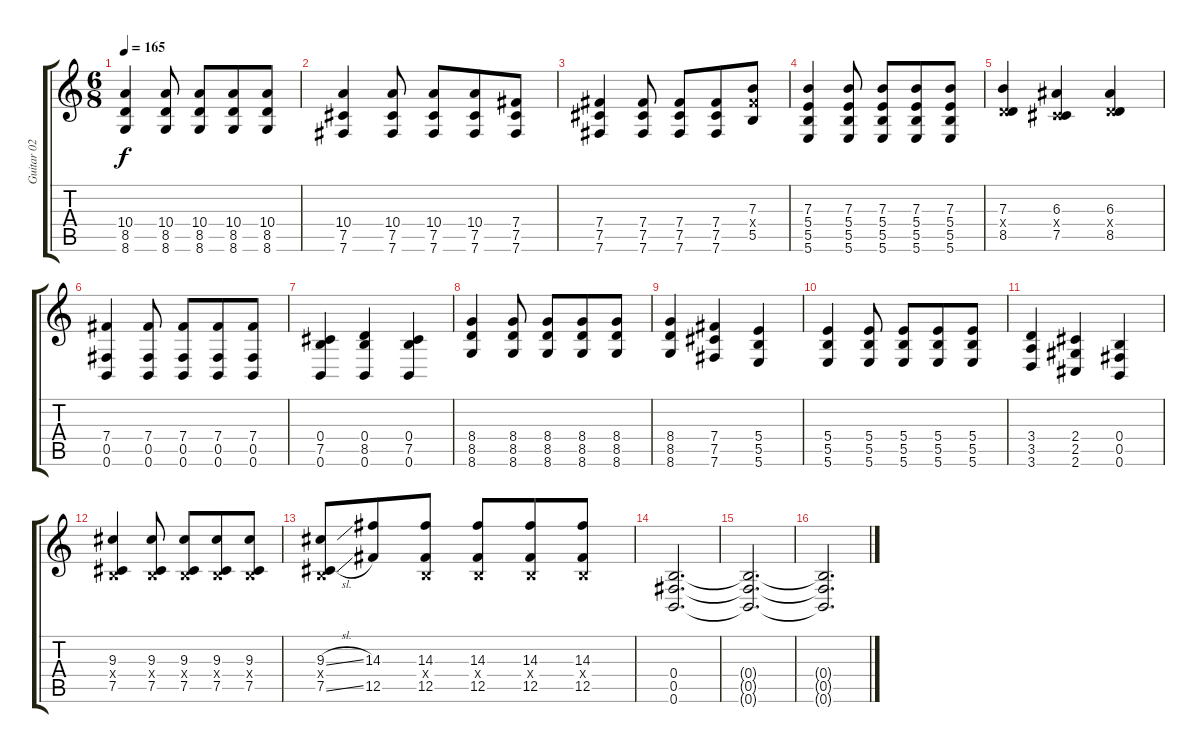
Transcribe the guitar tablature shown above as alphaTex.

\track ("Guitar 02" "Guitar 02") {instrument overdrivenguitar}
\staff {score tabs}
\tuning (Db4 Ab3 E3 B2 Gb2 B1) {hide}
\ts (6 8)
\tempo 165
\clef g2
\ks c
(10.4 8.5 8.6).4{dy f} (10.4 8.5 8.6).8 (10.4 8.5 8.6).8 (10.4 8.5 8.6).8 (10.4 8.5 8.6).8 |
(10.4 7.5 7.6).4 (10.4 7.5 7.6).8 (10.4 7.5 7.6).8 (10.4 7.5 7.6).8 (7.4 7.5 7.6).8 |
(7.4 7.5 7.6).4 (7.4 7.5 7.6).8 (7.4 7.5 7.6).8 (7.4 7.5 7.6).8 (7.3 7.4{x} 5.5).8 |
(7.3 5.4 5.5 5.6).4 (7.3 5.4 5.5 5.6).8 (7.3 5.4 5.5 5.6).8 (7.3 5.4 5.5 5.6).8 (7.3 5.4 5.5 5.6).8 |
(7.3 3.4{x} 8.5).4 (6.3 2.4{x} 7.5).4 (6.3 3.4{x} 8.5).4 |
(7.4 0.5 0.6).4 (7.4 0.5 0.6).8 (7.4 0.5 0.6).8 (7.4 0.5 0.6).8 (7.4 0.5 0.6).8 |
(0.4 7.5 0.6).4 (0.4 8.5 0.6).4 (0.4 7.5 0.6).4 |
(8.4 8.5 8.6).4 (8.4 8.5 8.6).8 (8.4 8.5 8.6).8 (8.4 8.5 8.6).8 (8.4 8.5 8.6).8 |
(8.4 8.5 8.6).4 (7.4 7.5 7.6).4 (5.4 5.5 5.6).4 |
(5.4 5.5 5.6).4 (5.4 5.5 5.6).8 (5.4 5.5 5.6).8 (5.4 5.5 5.6).8 (5.4 5.5 5.6).8 |
(3.4 3.5 3.6).4 (2.4 2.5 2.6).4 (0.4 0.5 0.6).4 |
(9.3 0.4{x} 7.5).4 (9.3 0.4{x} 7.5).8 (9.3 0.4{x} 7.5).8 (9.3 0.4{x} 7.5).8 (9.3 0.4{x} 7.5).8 |
(9.3{sl} 0.4{x} 7.5{sl}).8 (14.3 12.5).8 (14.3 0.4{x} 12.5).8 (14.3 0.4{x} 12.5).8 (14.3 0.4{x} 12.5).8 (14.3 0.4{x} 12.5).8 |
(0.4 0.5 0.6).2{d} |
(0.4{t} 0.5{t} 0.6{t}).2{d} |
(0.4{t} 0.5{t} 0.6{t}).2{d}
